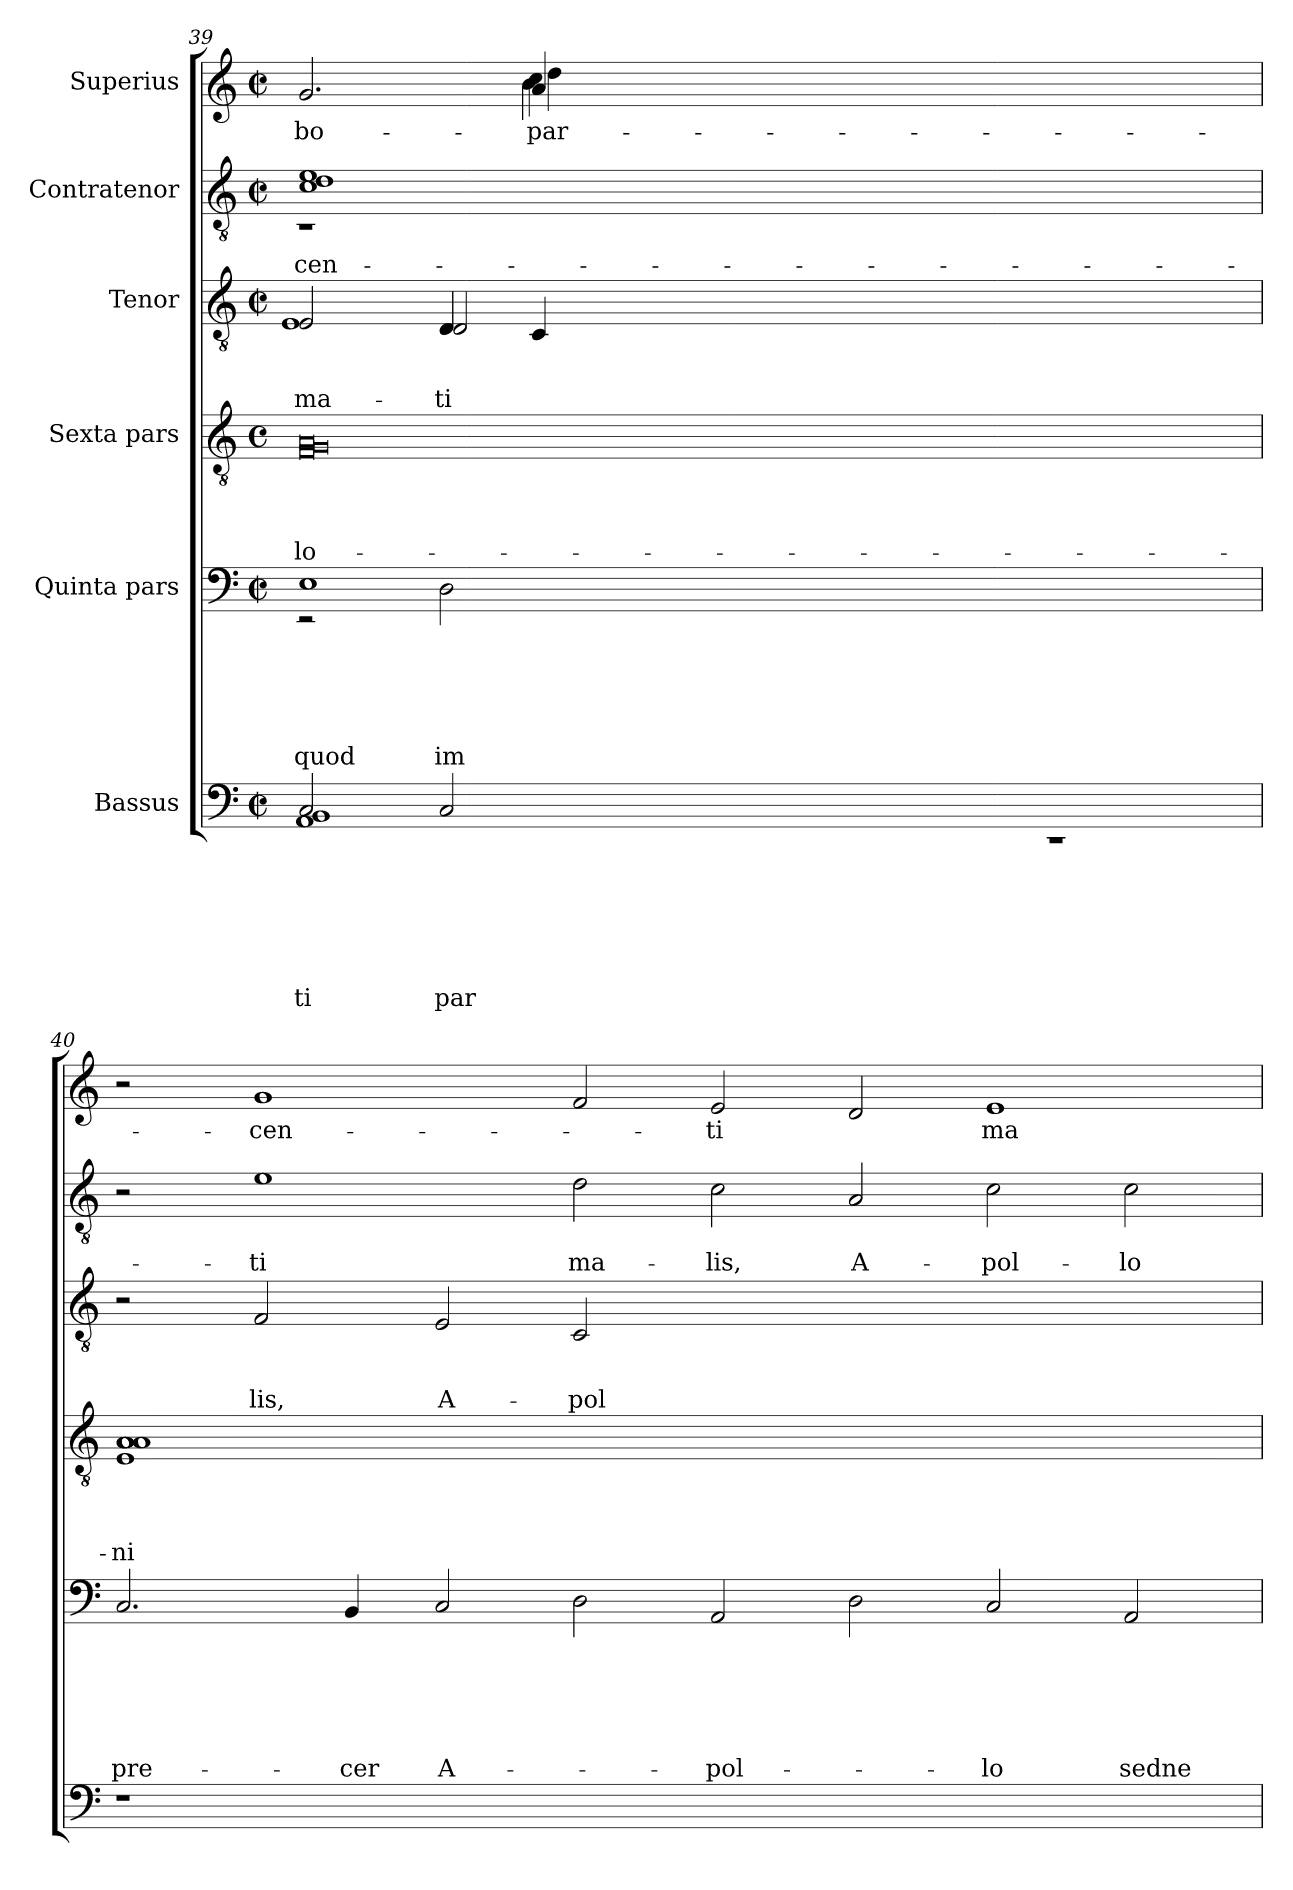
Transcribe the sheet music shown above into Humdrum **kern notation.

**kern	**text	**text	**text	**text	**text	**text	**text	**kern	**text	**text	**text	**text	**text	**text	**kern	**text	**text	**text	**text	**kern	**text	**text	**text	**kern	**text	**text	**kern	**text
*part6	*part6	*part6	*part6	*part6	*part6	*part6	*part6	*part5	*part5	*part5	*part5	*part5	*part5	*part5	*part4	*part4	*part4	*part4	*part4	*part3	*part3	*part3	*part3	*part2	*part2	*part2	*part1	*part1
*staff6	*staff6	*staff6	*staff6	*staff6	*staff6	*staff6	*staff6	*staff5	*staff5	*staff5	*staff5	*staff5	*staff5	*staff5	*staff4	*staff4	*staff4	*staff4	*staff4	*staff3	*staff3	*staff3	*staff3	*staff2	*staff2	*staff2	*staff1	*staff1
*I"Bassus	*	*	*	*	*	*	*	*I"Quinta pars	*	*	*	*	*	*	*I"Sexta pars	*	*	*	*	*I"Tenor	*	*	*	*I"Contratenor	*	*	*I"Superius	*
*clefF4	*	*	*	*	*	*	*	*clefF4	*	*	*	*	*	*	*clefGv2	*	*	*	*	*clefGv2	*	*	*	*clefGv2	*	*	*clefG2	*
*k[]	*	*	*	*	*	*	*	*k[]	*	*	*	*	*	*	*k[]	*	*	*	*	*k[]	*	*	*	*k[]	*	*	*k[]	*
*C:	*	*	*	*	*	*	*	*C:	*	*	*	*	*	*	*C:	*	*	*	*	*C:	*	*	*	*C:	*	*	*C:	*
*M2/2	*	*	*	*	*	*	*	*M2/2	*	*	*	*	*	*	*M4/4	*	*	*	*	*M2/2	*	*	*	*M2/2	*	*	*M2/2	*
*met(c|)	*	*	*	*	*	*	*	*met(c|)	*	*	*	*	*	*	*met(c)	*	*	*	*	*met(c|)	*	*	*	*met(c|)	*	*	*met(c|)	*
=39	=39	=39	=39	=39	=39	=39	=39	=39	=39	=39	=39	=39	=39	=39	=39	=39	=39	=39	=39	=39	=39	=39	=39	=39	=39	=39	=39	=39
*^	*	*	*	*	*	*	*	*	*	*	*	*	*	*	*	*	*	*	*	*	*	*	*	*	*	*	*	*
!	!	!	!	!	!	!	!	!LO:LY:b	!	!	!	!	!	!	!LO:LY:b	!	!	!	!	!LO:LY:b	!	!	!	!LO:LY:b	!	!	!LO:LY:b	!	!LO:LY:b
*	*	*	*	*	*	*	*	*	*^	*	*	*	*	*	*	*	*	*	*	*	*^	*	*	*	*^	*	*	*^	*
*	*	*	*	*	*	*	*	*	*	*	*	*	*	*	*	*	*	*	*	*	*	*	*^	*	*	*	*	*	*	*	*	*^	*
*	*	*	*	*	*	*	*	*	*	*	*	*	*	*	*	*	*	*	*	*	*	*	*	*^	*	*	*	*	*	*	*	*	*	*^	*
2C/	1AA 1BB	.	.	.	.	.	.	-ti	1E	2rEE	.	.	.	.	.	quod	0F 0G 0A	.	.	.	-lo-	2E/	2ryy	2ryy	1E	.	.	ma-	1c 1d 1e	1rC	.	-cen-	2.g/	2.ryy	2.ryy	2.ryy	bo-
!	!	!	!	!	!	!	!	!LO:LY:b	!	!	!	!	!	!	!	!LO:LY:b:rj	!	!	!	!	!	!	!	!	!	!	!	!LO:LY:b	!	!	!	!	!	!	!	!	!
!	!	!	!	!	!	!	!	!	!	!	!	!	!	!	!	!	!	!	!	!	!	!	!	!	!	!	!	!LO:LY:b	!	!	!	!	!	!	!	!	!
2C/	.	.	.	.	.	.	.	par-	.	2D\	.	.	.	.	.	im-	.	.	.	.	.	4D/	2D/	2D/	.	.	.	-ti	.	.	.	.	.	.	.	.	.
!	!	!	!	!	!	!	!	!	!	!	!	!	!	!	!	!	!	!	!	!	!	!	!	!	!	!	!	!	!	!	!	!	!	!	!	!	!LO:LY:b
!	!	!	!	!	!	!	!	!	!	!	!	!	!	!	!	!	!	!	!	!	!	!	!	!	!	!	!	!	!	!	!	!	!	!	!	!	!LO:LY:b
.	.	.	.	.	.	.	.	.	.	.	.	.	.	.	.	.	.	.	.	.	.	4C/	.	.	.	.	.	.	.	.	.	.	4a/	4b\	4cc\	4dd\	par-
0.ryy	0ryy	.	.	.	.	.	.	.	0.ryy	0.ryy	.	.	.	.	.	.	.	.	.	.	.	0.ryy	0.ryy	0.ryy	0.ryy	.	.	.	0.ryy	0.ryy	.	.	0.ryy	0.ryy	0.ryy	0.ryy	.
.	.	.	.	.	.	.	.	.	.	.	.	.	.	.	.	.	0ryy	.	.	.	.	.	.	.	.	.	.	.	.	.	.	.	.	.	.	.	.
.	1rEE	.	.	.	.	.	.	.	.	.	.	.	.	.	.	.	.	.	.	.	.	.	.	.	.	.	.	.	.	.	.	.	.	.	.	.	.
*	*	*	*	*	*	*	*	*	*	*	*	*	*	*	*	*	*	*	*	*	*	*v	*v	*v	*v	*	*	*	*	*	*	*	*v	*v	*v	*v	*
*	*	*	*	*	*	*	*	*	*v	*v	*	*	*	*	*	*	*	*	*	*	*	*	*	*	*	*v	*v	*	*	*	*
!!LO:LB:g=z
=40	=40	=40	=40	=40	=40	=40	=40	=40	=40	=40	=40	=40	=40	=40	=40	=40	=40	=40	=40	=40	=40	=40	=40	=40	=40	=40	=40	=40	=40
!	!	!	!	!	!	!	!	!	!	!	!	!	!	!	!LO:LY:b	!	!	!	!	!LO:LY:b	!	!	!	!	!	!	!	!	!
*v	*v	*	*	*	*	*	*	*	*	*	*	*	*	*	*	*	*	*	*	*	*	*	*	*	*	*	*	*	*
1r	.	.	.	.	.	.	.	2.C/	.	.	.	.	.	-pre-	1E 1A 1A 1A	.	.	.	-ni	2r	.	.	.	2r	.	.	2r	.
!	!	!	!	!	!	!	!	!	!	!	!	!	!	!	!	!	!	!	!	!	!	!	!LO:LY:b	!	!	!LO:LY:b	!	!LO:LY:b
.	.	.	.	.	.	.	.	.	.	.	.	.	.	.	.	.	.	.	.	2F/	.	.	-lis,	1e	.	-ti	1g	-cen-
!	!	!	!	!	!	!	!	!	!	!	!	!	!	!LO:LY:b	!	!	!	!	!	!	!	!	!	!	!	!	!	!
.	.	.	.	.	.	.	.	4BB/	.	.	.	.	.	-cer	.	.	.	.	.	.	.	.	.	.	.	.	.	.
!	!	!	!	!	!	!	!	!	!	!	!	!	!	!LO:LY:b	!	!	!	!	!	!	!	!	!LO:LY:b:rj	!	!	!	!	!
0.ryy	.	.	.	.	.	.	.	2C/	.	.	.	.	.	A-	0.ryy	.	.	.	.	2E/	.	.	A-	.	.	.	.	.
!	!	!	!	!	!	!	!	!	!	!	!	!	!	!	!	!	!	!	!	!	!	!	!LO:LY:b	!	!	!LO:LY:b	!	!
.	.	.	.	.	.	.	.	2D\	.	.	.	.	.	.	.	.	.	.	.	2C/	.	.	-pol-	2d\	.	ma-	2f/	.
!	!	!	!	!	!	!	!	!	!	!	!	!	!	!LO:LY:b	!	!	!	!	!	!	!	!	!	!	!	!LO:LY:b:rj	!	!LO:LY:b
.	.	.	.	.	.	.	.	2AA/	.	.	.	.	.	-pol-	.	.	.	.	.	0ryy	.	.	.	2c\	.	-lis,	2e/	-ti
!	!	!	!	!	!	!	!	!	!	!	!	!	!	!	!	!	!	!	!	!	!	!	!	!	!	!LO:LY:b	!	!
.	.	.	.	.	.	.	.	2D\	.	.	.	.	.	.	.	.	.	.	.	.	.	.	.	2A/	.	A-	2d/	.
!	!	!	!	!	!	!	!	!	!	!	!	!	!	!LO:LY:b	!	!	!	!	!	!	!	!	!	!	!	!LO:LY:b	!	!LO:LY:b
.	.	.	.	.	.	.	.	2C/	.	.	.	.	.	-lo	.	.	.	.	.	.	.	.	.	2c\	.	-pol-	1e	ma-
!	!	!	!	!	!	!	!	!	!	!	!	!	!	!LO:LY:b	!	!	!	!	!	!	!	!	!	!	!	!LO:LY:b	!	!
.	.	.	.	.	.	.	.	2AA/	.	.	.	.	.	sedne-	.	.	.	.	.	.	.	.	.	2c\	.	-lo	.	.
=	=	=	=	=	=	=	=	=	=	=	=	=	=	=	=	=	=	=	=	=	=	=	=	=	=	=	=	=
*-	*-	*-	*-	*-	*-	*-	*-	*-	*-	*-	*-	*-	*-	*-	*-	*-	*-	*-	*-	*-	*-	*-	*-	*-	*-	*-	*-	*-
